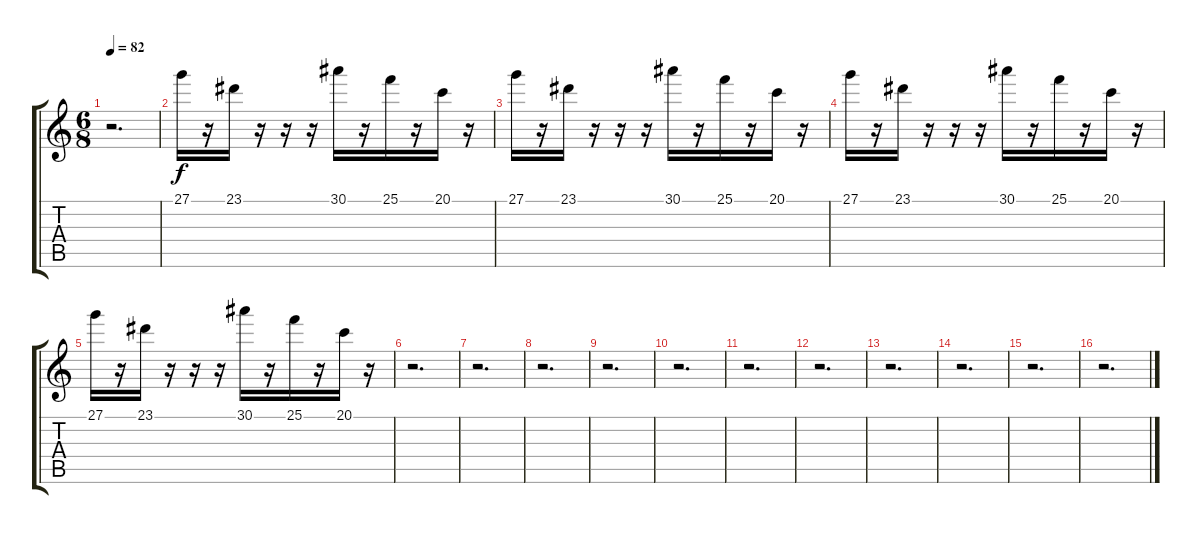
\track "" {instrument glockenspiel}
\staff {score tabs}
\tuning (E4 B3 G3 D3 A2 E2) {hide}
\ts (6 8)
\tempo 82
\clef g2
\ks c
r.2{d dy f instrument glockenspiel} |
27.1.16 r.16 23.1.16 r.16 r.16 r.16 30.1.16 r.16 25.1.16 r.16 20.1.16 r.16 |
27.1.16 r.16 23.1.16 r.16 r.16 r.16 30.1.16 r.16 25.1.16 r.16 20.1.16 r.16 |
27.1.16 r.16 23.1.16 r.16 r.16 r.16 30.1.16 r.16 25.1.16 r.16 20.1.16 r.16 |
27.1.16 r.16 23.1.16 r.16 r.16 r.16 30.1.16 r.16 25.1.16 r.16 20.1.16 r.16 |
r.2{d} |
r.2{d} |
r.2{d} |
r.2{d} |
r.2{d} |
r.2{d} |
r.2{d} |
r.2{d} |
r.2{d} |
r.2{d} |
r.2{d}
